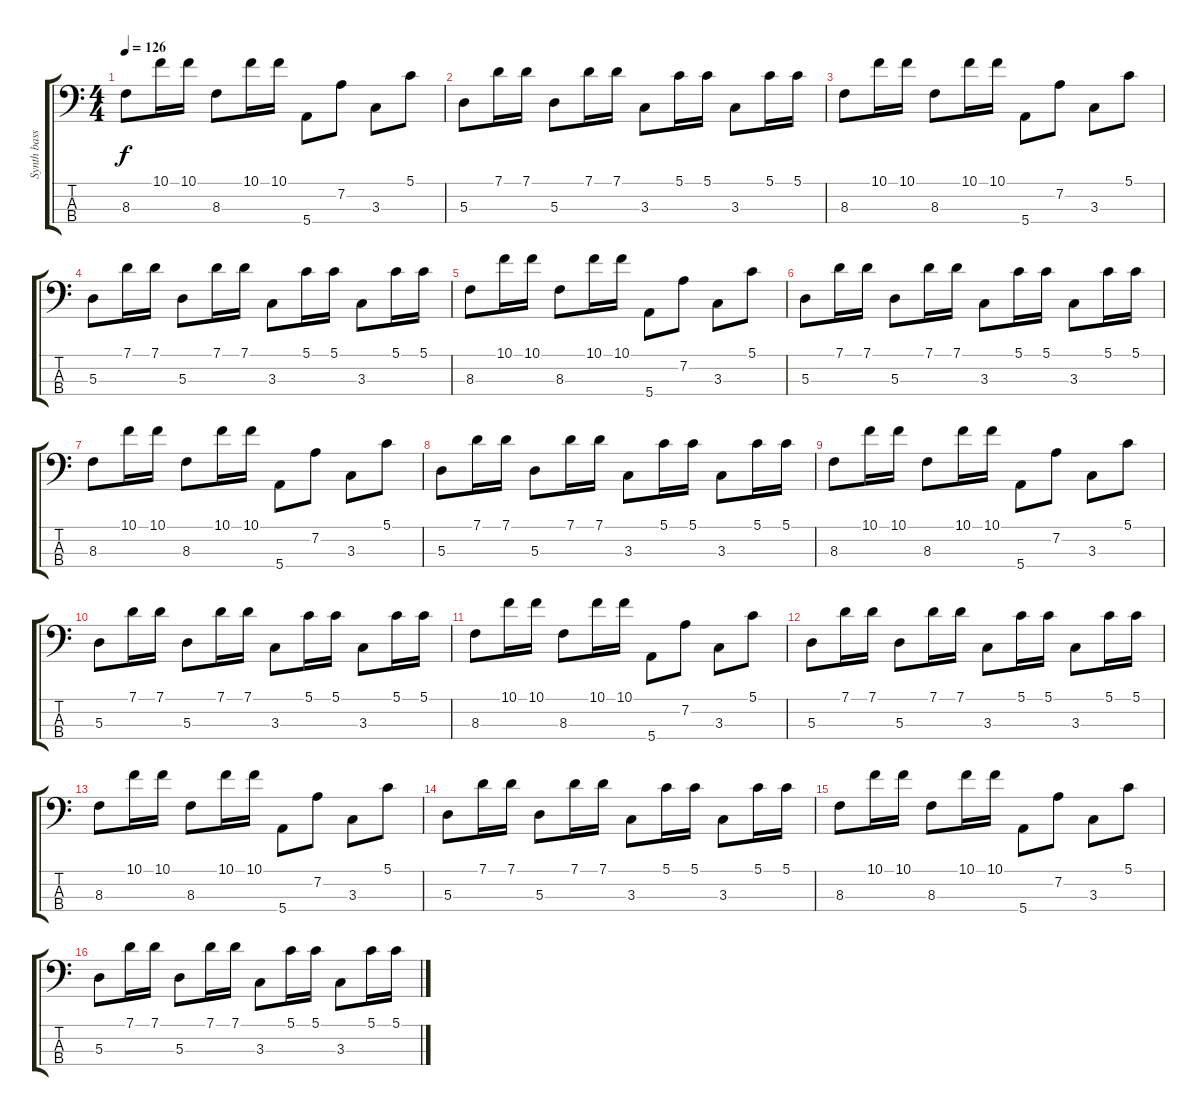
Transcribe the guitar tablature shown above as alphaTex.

\track ("Synth bass 2" "Synth bass") {instrument synthbass1}
\staff {score tabs}
\tuning (G2 D2 A1 E1) {hide}
\ts (4 4)
\tempo 126
\clef f4
\ks c
8.3.8{dy f} 10.1.16 10.1.16 8.3.8 10.1.16 10.1.16 5.4.8 7.2.8 3.3.8 5.1.8 |
5.3.8 7.1.16 7.1.16 5.3.8 7.1.16 7.1.16 3.3.8 5.1.16 5.1.16 3.3.8 5.1.16 5.1.16 |
8.3.8 10.1.16 10.1.16 8.3.8 10.1.16 10.1.16 5.4.8 7.2.8 3.3.8 5.1.8 |
5.3.8 7.1.16 7.1.16 5.3.8 7.1.16 7.1.16 3.3.8 5.1.16 5.1.16 3.3.8 5.1.16 5.1.16 |
8.3.8 10.1.16 10.1.16 8.3.8 10.1.16 10.1.16 5.4.8 7.2.8 3.3.8 5.1.8 |
5.3.8 7.1.16 7.1.16 5.3.8 7.1.16 7.1.16 3.3.8 5.1.16 5.1.16 3.3.8 5.1.16 5.1.16 |
8.3.8 10.1.16 10.1.16 8.3.8 10.1.16 10.1.16 5.4.8 7.2.8 3.3.8 5.1.8 |
5.3.8 7.1.16 7.1.16 5.3.8 7.1.16 7.1.16 3.3.8 5.1.16 5.1.16 3.3.8 5.1.16 5.1.16 |
8.3.8 10.1.16 10.1.16 8.3.8 10.1.16 10.1.16 5.4.8 7.2.8 3.3.8 5.1.8 |
5.3.8 7.1.16 7.1.16 5.3.8 7.1.16 7.1.16 3.3.8 5.1.16 5.1.16 3.3.8 5.1.16 5.1.16 |
8.3.8 10.1.16 10.1.16 8.3.8 10.1.16 10.1.16 5.4.8 7.2.8 3.3.8 5.1.8 |
5.3.8 7.1.16 7.1.16 5.3.8 7.1.16 7.1.16 3.3.8 5.1.16 5.1.16 3.3.8 5.1.16 5.1.16 |
8.3.8 10.1.16 10.1.16 8.3.8 10.1.16 10.1.16 5.4.8 7.2.8 3.3.8 5.1.8 |
5.3.8 7.1.16 7.1.16 5.3.8 7.1.16 7.1.16 3.3.8 5.1.16 5.1.16 3.3.8 5.1.16 5.1.16 |
8.3.8 10.1.16 10.1.16 8.3.8 10.1.16 10.1.16 5.4.8 7.2.8 3.3.8 5.1.8 |
5.3.8 7.1.16 7.1.16 5.3.8 7.1.16 7.1.16 3.3.8 5.1.16 5.1.16 3.3.8 5.1.16 5.1.16
